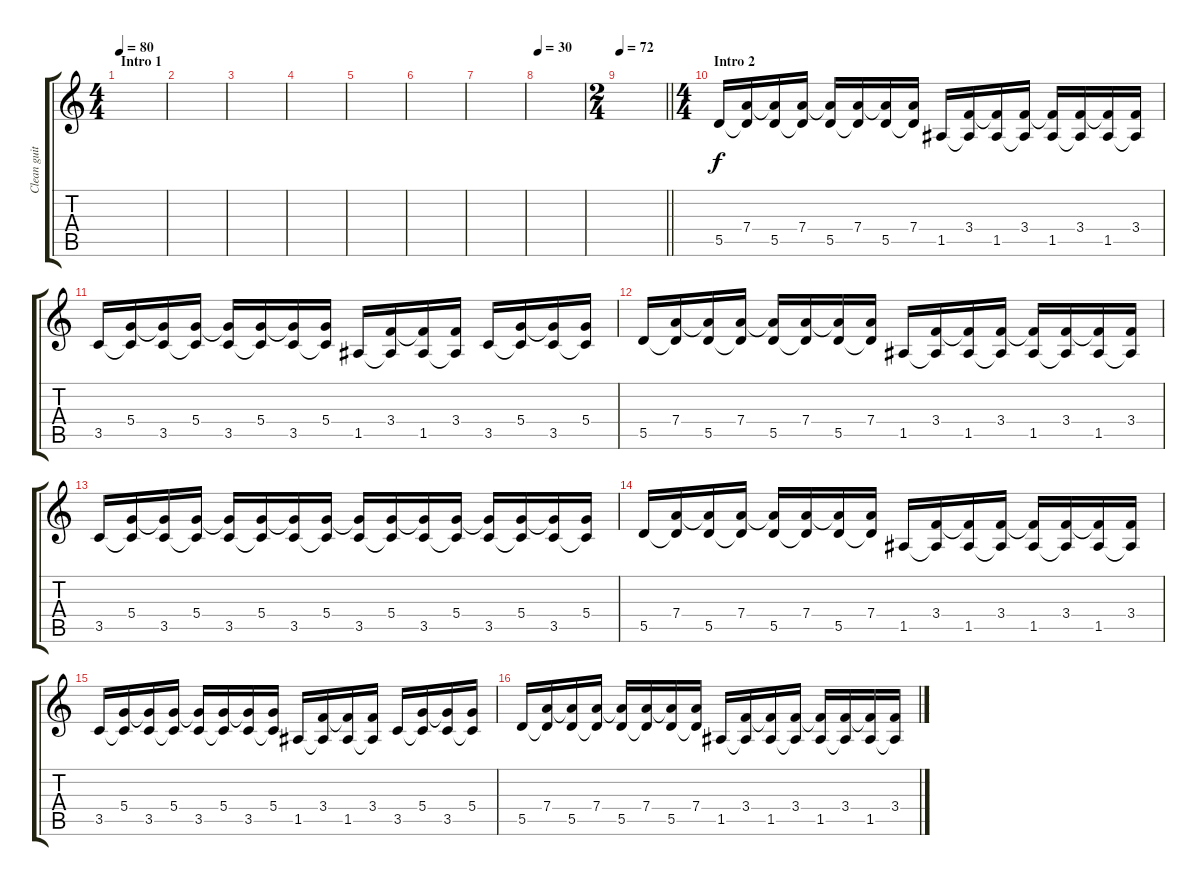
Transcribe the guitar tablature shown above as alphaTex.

\track ("Clean guitar 2" "Clean guit") {instrument electricguitarjazz}
\staff {score tabs}
\tuning (E4 B3 G3 D3 A2 E2) {hide}
\ts (4 4)
\section ("" "Intro 1")
\tempo 80
\clef g2
\ks c
|
|
|
|
|
|
|
\tempo 30
|
\ts (2 4)
\tempo 72
\barLineRight lightlight
|
\ts (4 4)
\section ("" "Intro 2")
5.5.16 (7.4 5.5{t}).16 (7.4{t} 5.5).16 (7.4 5.5{t}).16 (7.4{t} 5.5).16 (7.4 5.5{t}).16 (7.4{t} 5.5).16 (7.4 5.5{t}).16 1.5.16 (3.4 1.5{t}).16 (3.4{t} 1.5).16 (3.4 1.5{t}).16 (3.4{t} 1.5).16 (3.4 1.5{t}).16 (3.4{t} 1.5).16 (3.4 1.5{t}).16 |
3.5.16 (5.4 3.5{t}).16 (5.4{t} 3.5).16 (5.4 3.5{t}).16 (5.4{t} 3.5).16 (5.4 3.5{t}).16 (5.4{t} 3.5).16 (5.4 3.5{t}).16 1.5.16 (3.4 1.5{t}).16 (3.4{t} 1.5).16 (3.4 1.5{t}).16 3.5.16 (5.4 3.5{t}).16 (5.4{t} 3.5).16 (5.4 3.5{t}).16 |
5.5.16 (7.4 5.5{t}).16 (7.4{t} 5.5).16 (7.4 5.5{t}).16 (7.4{t} 5.5).16 (7.4 5.5{t}).16 (7.4{t} 5.5).16 (7.4 5.5{t}).16 1.5.16 (3.4 1.5{t}).16 (3.4{t} 1.5).16 (3.4 1.5{t}).16 (3.4{t} 1.5).16 (3.4 1.5{t}).16 (3.4{t} 1.5).16 (3.4 1.5{t}).16 |
3.5.16 (5.4 3.5{t}).16 (5.4{t} 3.5).16 (5.4 3.5{t}).16 (5.4{t} 3.5).16 (5.4 3.5{t}).16 (5.4{t} 3.5).16 (5.4 3.5{t}).16 (5.4{t} 3.5).16 (5.4 3.5{t}).16 (5.4{t} 3.5).16 (5.4 3.5{t}).16 (5.4{t} 3.5).16 (5.4 3.5{t}).16 (5.4{t} 3.5).16 (5.4 3.5{t}).16 |
5.5.16 (7.4 5.5{t}).16 (7.4{t} 5.5).16 (7.4 5.5{t}).16 (7.4{t} 5.5).16 (7.4 5.5{t}).16 (7.4{t} 5.5).16 (7.4 5.5{t}).16 1.5.16 (3.4 1.5{t}).16 (3.4{t} 1.5).16 (3.4 1.5{t}).16 (3.4{t} 1.5).16 (3.4 1.5{t}).16 (3.4{t} 1.5).16 (3.4 1.5{t}).16 |
3.5.16 (5.4 3.5{t}).16 (5.4{t} 3.5).16 (5.4 3.5{t}).16 (5.4{t} 3.5).16 (5.4 3.5{t}).16 (5.4{t} 3.5).16 (5.4 3.5{t}).16 1.5.16 (3.4 1.5{t}).16 (3.4{t} 1.5).16 (3.4 1.5{t}).16 3.5.16 (5.4 3.5{t}).16 (5.4{t} 3.5).16 (5.4 3.5{t}).16 |
5.5.16 (7.4 5.5{t}).16 (7.4{t} 5.5).16 (7.4 5.5{t}).16 (7.4{t} 5.5).16 (7.4 5.5{t}).16 (7.4{t} 5.5).16 (7.4 5.5{t}).16 1.5.16 (3.4 1.5{t}).16 (3.4{t} 1.5).16 (3.4 1.5{t}).16 (3.4{t} 1.5).16 (3.4 1.5{t}).16 (3.4{t} 1.5).16 (3.4 1.5{t}).16
